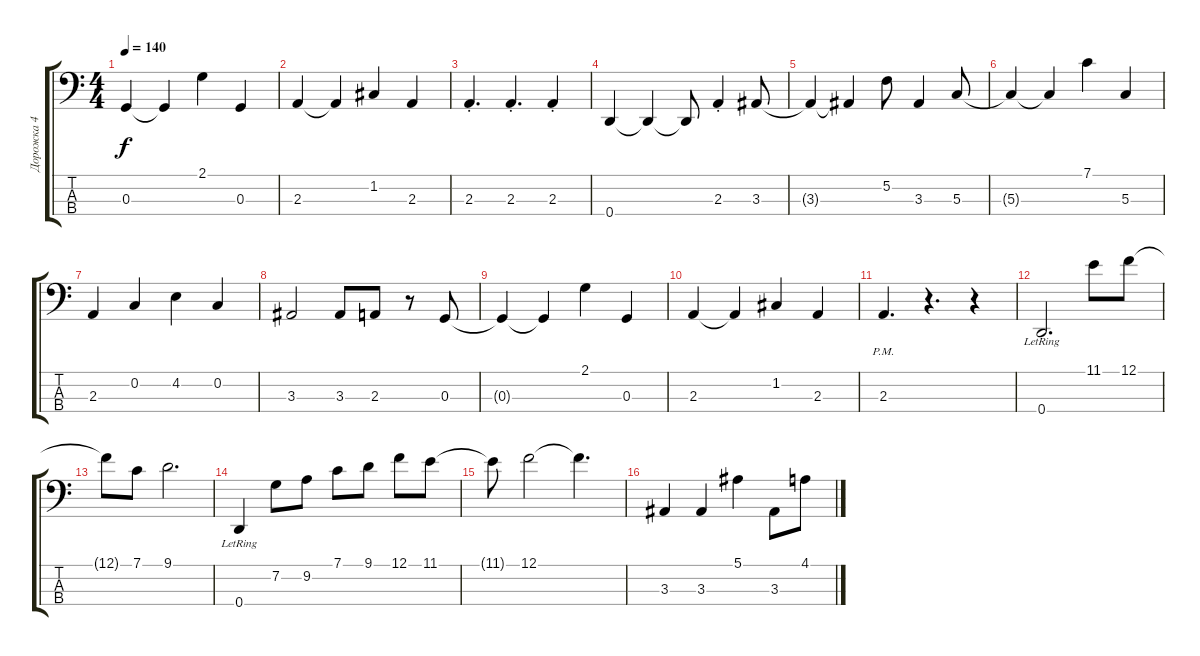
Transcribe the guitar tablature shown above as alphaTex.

\track ("Дорожка 4" "Дорожка 4") {instrument slapbass1}
\staff {score tabs}
\tuning (F2 C2 G1 D1) {hide}
\ts (4 4)
\tempo 140
\clef f4
\ks c
0.3{t}.4{dy f} 0.3{t}.4 2.1.4 0.3.4 |
2.3.4 2.3{t}.4 1.2.4 2.3.4 |
2.3{st}.4{d} 2.3{st}.4{d} 2.3{st}.4 |
0.4.4 0.4{t}.4 0.4{t}.8 2.3{st}.4 3.3.8 |
3.3{t}.4 3.3{t}.4 5.2.8 3.3.4 5.3.8 |
5.3{t}.4 5.3{t}.4 7.1.4 5.3.4 |
2.3.4 0.2.4 4.2.4 0.2.4 |
3.3.2 3.3.8 2.3.8 r.8 0.3.8 |
0.3{t}.4 0.3{t}.4 2.1.4 0.3.4 |
2.3.4 2.3{t}.4 1.2.4 2.3.4 |
2.3{pm}.4{d} r.4{d} r.4 |
0.4{lr}.2{d} 11.1.8 12.1.8 |
12.1{t}.8 7.1.8 9.1.2{d} |
0.4{lr}.4 7.2.8 9.2.8 7.1.8 9.1.8 12.1.8 11.1.8 |
11.1{t}.8 12.1.2 12.1{t}.4{d} |
3.3.4 3.3.4 5.1.4 3.3.8 4.1.8
